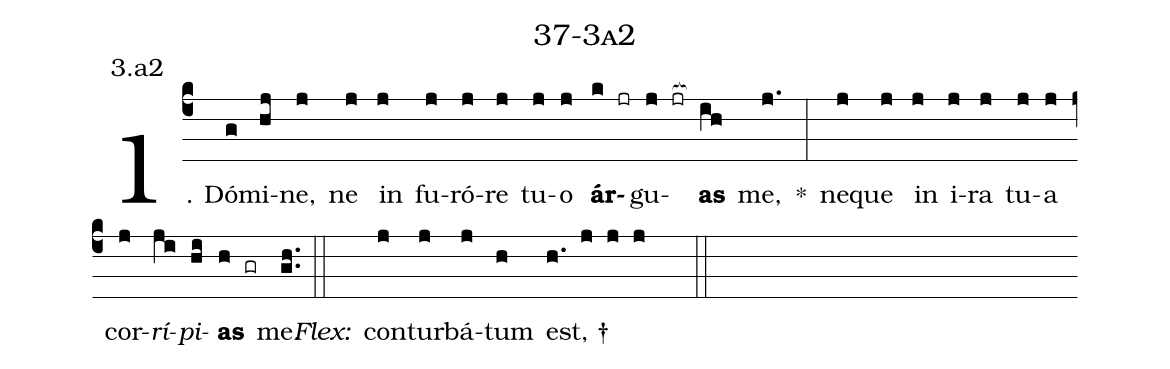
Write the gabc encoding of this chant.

name: 37-3a2;
annotation: 3.a2;
%%
(c4)1. Dó(g)mi(hj)ne,(j) ne(j) in(j) fu(j)ró(j)re(j) tu(j)o(j) <b>ár</b>(k jr)gu(j jr[ocb:1{])<b>as</b>(ih[ocb:0}]) me,(j.) *(:) ne(j)que(j) in(j) i(j)ra(j) tu(j)a(j) cor(j)<i>rí</i>(ji)<i>pi</i>(hi)<b>as</b>(h gr) me.(gh..) (::)
<i>Flex:</i>()  con(j)tur(j)bá(j)tum(h) est, †(h. j j j  ::)
